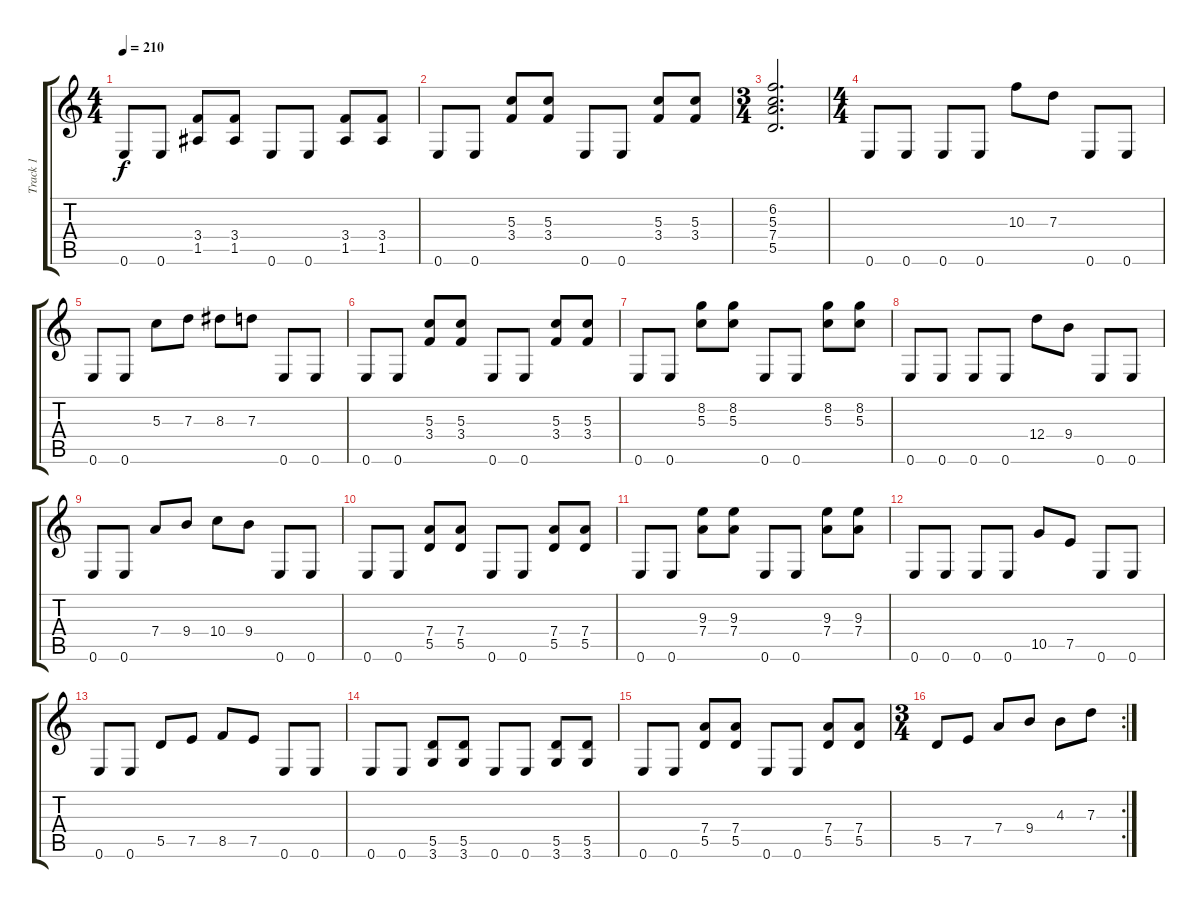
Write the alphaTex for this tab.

\track ("Track 1" "Track 1") {instrument overdrivenguitar}
\staff {score tabs}
\tuning (E4 B3 G3 D3 A2 E2) {hide}
\ts (4 4)
\tempo 210
\clef g2
\ks c
0.6.8{dy f} 0.6.8 (3.4 1.5).8 (3.4 1.5).8 0.6.8 0.6.8 (3.4 1.5).8 (3.4 1.5).8 |
0.6.8 0.6.8 (5.3 3.4).8 (5.3 3.4).8 0.6.8 0.6.8 (5.3 3.4).8 (5.3 3.4).8 |
\ts (3 4)
(6.2 5.3 7.4 5.5).2{d} |
\ts (4 4)
0.6.8 0.6.8 0.6.8 0.6.8 10.3.8 7.3.8 0.6.8 0.6.8 |
0.6.8 0.6.8 5.3.8 7.3.8 8.3.8 7.3.8 0.6.8 0.6.8 |
0.6.8 0.6.8 (5.3 3.4).8 (5.3 3.4).8 0.6.8 0.6.8 (5.3 3.4).8 (5.3 3.4).8 |
0.6.8 0.6.8 (8.2 5.3).8 (8.2 5.3).8 0.6.8 0.6.8 (8.2 5.3).8 (8.2 5.3).8 |
0.6.8 0.6.8 0.6.8 0.6.8 12.4.8 9.4.8 0.6.8 0.6.8 |
0.6.8 0.6.8 7.4.8 9.4.8 10.4.8 9.4.8 0.6.8 0.6.8 |
0.6.8 0.6.8 (7.4 5.5).8 (7.4 5.5).8 0.6.8 0.6.8 (7.4 5.5).8 (7.4 5.5).8 |
0.6.8 0.6.8 (9.3 7.4).8 (9.3 7.4).8 0.6.8 0.6.8 (9.3 7.4).8 (9.3 7.4).8 |
0.6.8 0.6.8 0.6.8 0.6.8 10.5.8 7.5.8 0.6.8 0.6.8 |
0.6.8 0.6.8 5.5.8 7.5.8 8.5.8 7.5.8 0.6.8 0.6.8 |
0.6.8 0.6.8 (5.5 3.6).8 (5.5 3.6).8 0.6.8 0.6.8 (5.5 3.6).8 (5.5 3.6).8 |
0.6.8 0.6.8 (7.4 5.5).8 (7.4 5.5).8 0.6.8 0.6.8 (7.4 5.5).8 (7.4 5.5).8 |
\rc 2
\ts (3 4)
5.5.8 7.5.8 7.4.8 9.4.8 4.3.8 7.3.8
